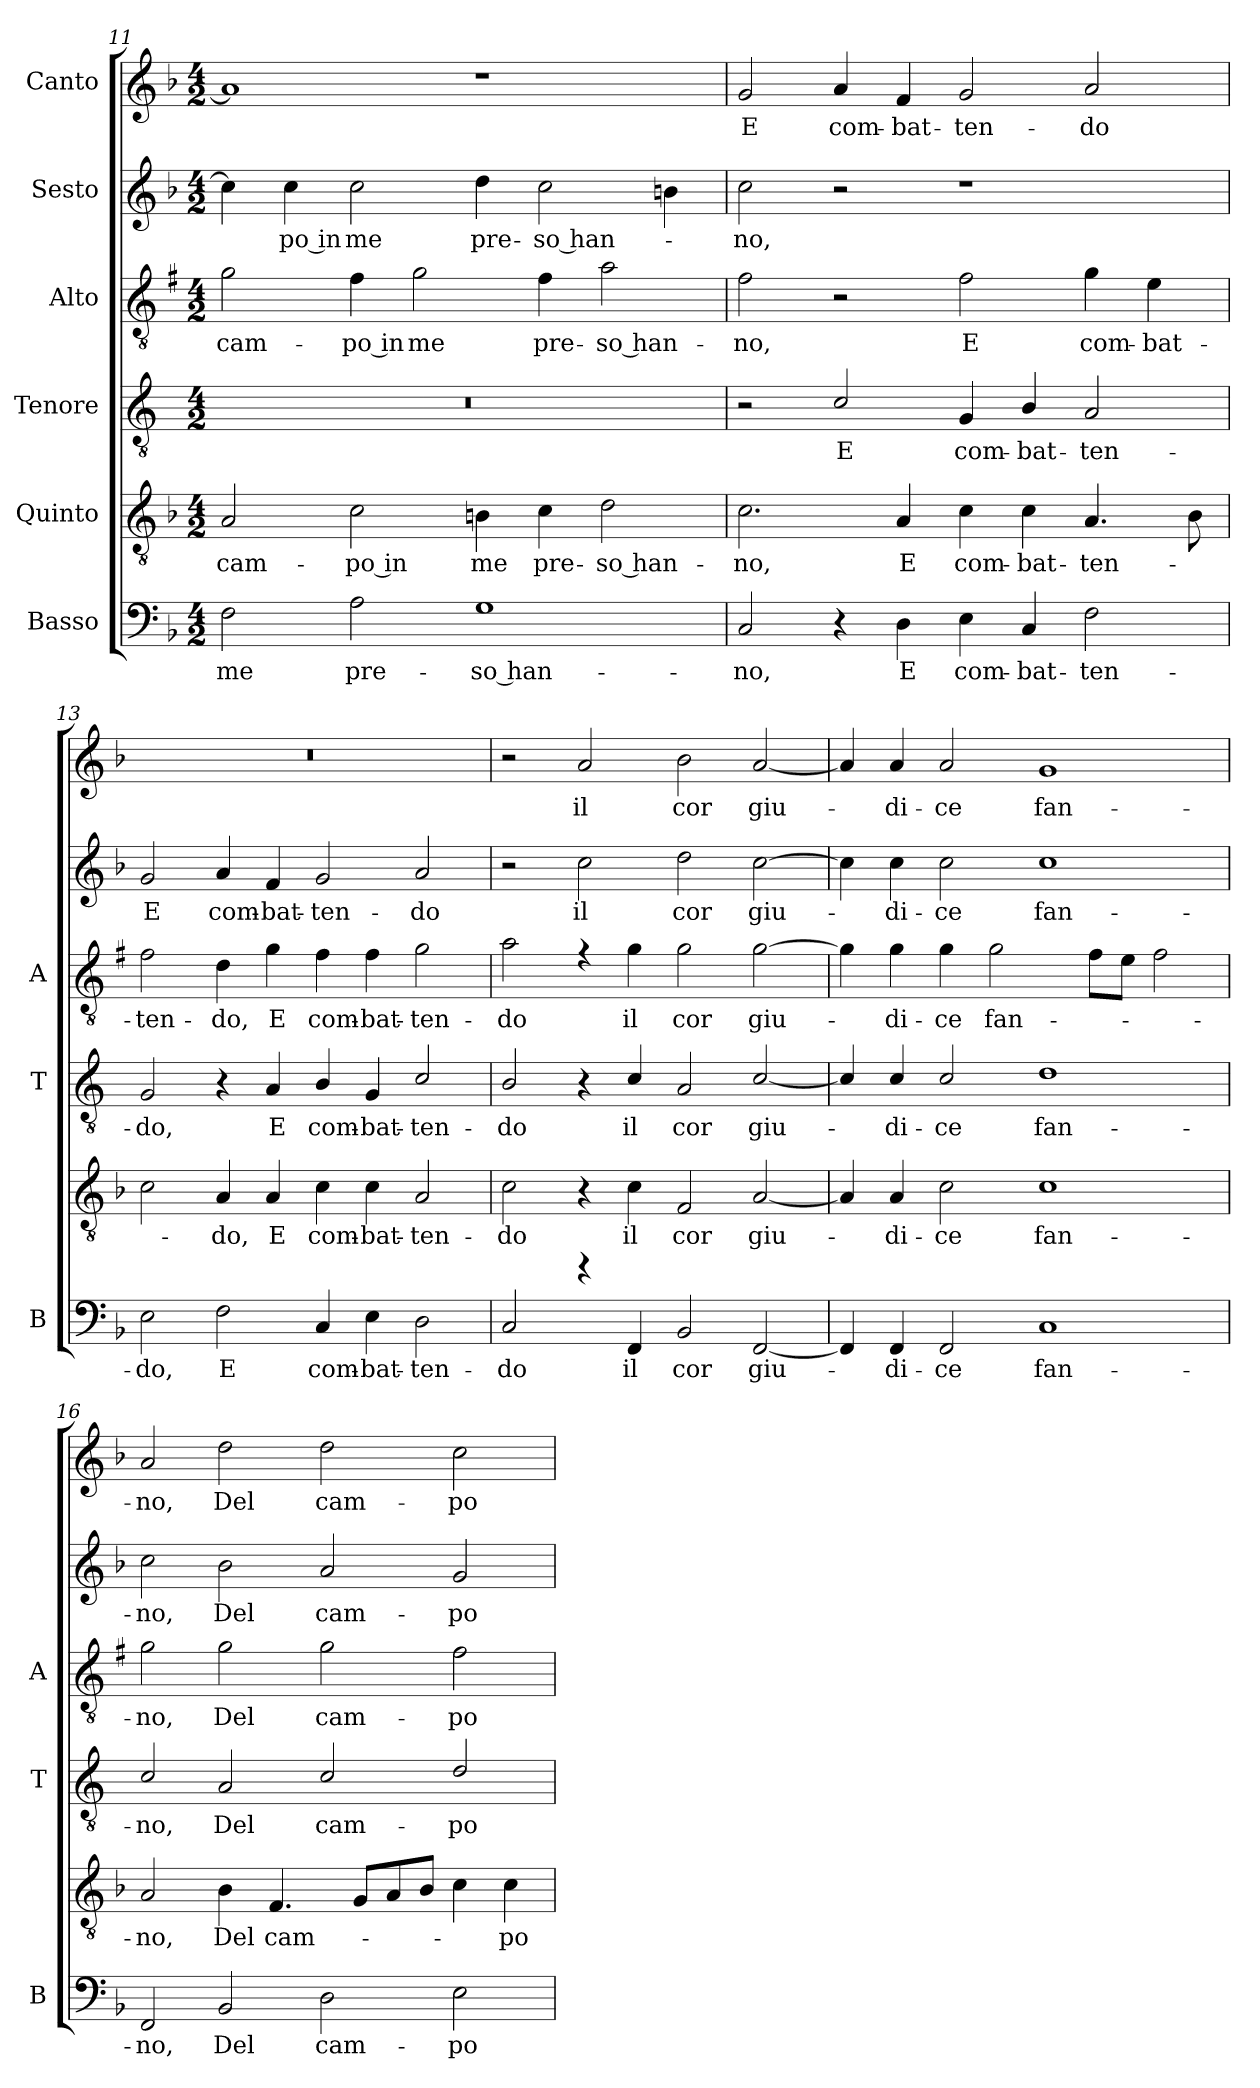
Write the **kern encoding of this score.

**kern	**text	**kern	**text	**kern	**text	**kern	**text	**kern	**text	**kern	**text
*part6	*part6	*part5	*part5	*part4	*part4	*part3	*part3	*part2	*part2	*part1	*part1
*staff6	*staff6	*staff5	*staff5	*staff4	*staff4	*staff3	*staff3	*staff2	*staff2	*staff1	*staff1
*I"Basso	*	*I"Quinto	*	*I"Tenore	*	*I"Alto	*	*I"Sesto	*	*I"Canto	*
*I'B	*	*	*	*I'T	*	*I'A	*	*	*	*	*
*clefF4	*	*clefGv2	*	*clefGv2	*	*clefGv2	*	*clefG2	*	*clefG2	*
*	*	*	*	*ITrd4c7	*	*ITrd1c2	*	*	*	*	*
*k[b-]	*	*k[b-]	*	*k[b-]	*	*k[b-]	*	*k[b-]	*	*k[b-]	*
*F:	*	*F:	*	*F:	*	*F:	*	*F:	*	*F:	*
*M4/2	*	*M4/2	*	*M4/2	*	*M4/2	*	*M4/2	*	*M4/2	*
=11	=11	=11	=11	=11	=11	=11	=11	=11	=11	=11	=11
!	!LO:LY:b	!	!LO:LY:b	!	!	!	!LO:LY:b	!	!	!	!
2F\	me	2A/	cam-	0r	.	2f\	cam-	4cc\]	.	1a]	.
!	!	!	!	!	!	!	!	!	!LO:LY:b	!	!
.	.	.	.	.	.	.	.	4cc\	-po in	.	.
!	!LO:LY:b	!	!LO:LY:b	!	!	!	!LO:LY:b	!	!LO:LY:b	!	!
2A\	pre-	2c\	-po in	.	.	4e\	-po in	2cc\	me	.	.
!	!	!	!	!	!	!	!LO:LY:b	!	!	!	!
.	.	.	.	.	.	2f\	me	.	.	.	.
!	!LO:LY:b	!	!LO:LY:b	!	!	!	!	!	!LO:LY:b	!	!
1G	-so han-	4Bn\	me	.	.	.	.	4dd\	pre-	1r	.
!	!	!	!LO:LY:b	!	!	!	!LO:LY:b	!	!LO:LY:b	!	!
.	.	4c\	pre-	.	.	4e\	pre-	2cc\	-so han-	.	.
!	!	!	!LO:LY:b	!	!	!	!LO:LY:b	!	!	!	!
.	.	2d\	-so han-	.	.	2g\	-so han-	.	.	.	.
.	.	.	.	.	.	.	.	4bn\	.	.	.
=12	=12	=12	=12	=12	=12	=12	=12	=12	=12	=12	=12
!	!LO:LY:b	!	!LO:LY:b	!	!	!	!LO:LY:b	!	!LO:LY:b	!	!LO:LY:b
2C/	-no,	2.c\	-no,	2r	.	2e\	-no,	2cc\	-no,	2g/	E
!	!	!	!	!	!LO:LY:b	!	!	!	!	!	!LO:LY:b
4r	.	.	.	2F/	E	2r	.	2r	.	4a/	com-
!	!LO:LY:b	!	!LO:LY:b	!	!	!	!	!	!	!	!LO:LY:b
4D\	E	4A/	E	.	.	.	.	.	.	4f/	-bat-
!	!LO:LY:b	!	!LO:LY:b	!	!LO:LY:b	!	!LO:LY:b	!	!	!	!LO:LY:b
4E\	com-	4c\	com-	4C/	com-	2e\	E	1r	.	2g/	-ten-
!	!LO:LY:b	!	!LO:LY:b	!	!LO:LY:b	!	!	!	!	!	!
4C/	-bat-	4c\	-bat-	4E/	-bat-	.	.	.	.	.	.
!	!LO:LY:b	!	!LO:LY:b	!	!LO:LY:b	!	!LO:LY:b	!	!	!	!LO:LY:b
2F\	-ten-	4.A/	-ten-	2D/	-ten-	4f\	com-	.	.	2a/	-do
!	!	!	!	!	!	!	!LO:LY:b	!	!	!	!
.	.	.	.	.	.	4d\	-bat-	.	.	.	.
.	.	8B-\	.	.	.	.	.	.	.	.	.
=13	=13	=13	=13	=13	=13	=13	=13	=13	=13	=13	=13
!	!LO:LY:b	!	!	!	!LO:LY:b	!	!LO:LY:b	!	!LO:LY:b	!	!
2E\	-do,	2c\	.	2C/	-do,	2e\	-ten-	2g/	E	0r	.
!	!LO:LY:b	!	!LO:LY:b	!	!	!	!LO:LY:b	!	!LO:LY:b	!	!
2F\	E	4A/	-do,	4r	.	4c\	-do,	4a/	com-	.	.
!	!	!	!LO:LY:b	!	!LO:LY:b	!	!LO:LY:b	!	!LO:LY:b	!	!
.	.	4A/	E	4D/	E	4f\	E	4f/	-bat-	.	.
!	!LO:LY:b	!	!LO:LY:b	!	!LO:LY:b	!	!LO:LY:b	!	!LO:LY:b	!	!
4C/	com-	4c\	com-	4E/	com-	4e\	com-	2g/	-ten-	.	.
!	!LO:LY:b	!	!LO:LY:b	!	!LO:LY:b	!	!LO:LY:b	!	!	!	!
4E\	-bat-	4c\	-bat-	4C/	-bat-	4e\	-bat-	.	.	.	.
!	!LO:LY:b	!	!LO:LY:b	!	!LO:LY:b	!	!LO:LY:b	!	!LO:LY:b	!	!
2D\	-ten-	2A/	-ten-	2F/	-ten-	2f\	-ten-	2a/	-do	.	.
!!LO:LB:g=z
=14	=14	=14	=14	=14	=14	=14	=14	=14	=14	=14	=14
!	!LO:LY:b	!	!LO:LY:b	!	!LO:LY:b	!	!LO:LY:b	!	!	!	!
2C/	-do	2c\	-do	2E/	-do	2g\	-do	2r	.	2r	.
!	!	!	!	!	!	!	!	!	!LO:LY:b	!	!LO:LY:b
4rf	.	4r	.	4r	.	4rf	.	2cc\	il	2a/	il
!	!LO:LY:b	!	!LO:LY:b	!	!LO:LY:b	!	!LO:LY:b	!	!	!	!
4FF/	il	4c\	il	4F/	il	4f\	il	.	.	.	.
!	!LO:LY:b	!	!LO:LY:b	!	!LO:LY:b	!	!LO:LY:b	!	!LO:LY:b	!	!LO:LY:b
2BB-/	cor	2F/	cor	2D/	cor	2f\	cor	2dd\	cor	2b-\	cor
!	!LO:LY:b	!	!LO:LY:b	!	!LO:LY:b	!	!LO:LY:b	!	!LO:LY:b	!	!LO:LY:b
[2FF/	giu-	[2A/	giu-	[2F/	giu-	[2f\	giu-	[2cc\	giu-	[2a/	giu-
=15	=15	=15	=15	=15	=15	=15	=15	=15	=15	=15	=15
4FF/]	.	4A/]	.	4F/]	.	4f\]	.	4cc\]	.	4a/]	.
!	!LO:LY:b	!	!LO:LY:b	!	!LO:LY:b	!	!LO:LY:b	!	!LO:LY:b	!	!LO:LY:b
4FF/	-di-	4A/	-di-	4F/	-di-	4f\	-di-	4cc\	-di-	4a/	-di-
!	!LO:LY:b	!	!LO:LY:b	!	!LO:LY:b	!	!LO:LY:b	!	!LO:LY:b	!	!LO:LY:b
2FF/	-ce	2c\	-ce	2F/	-ce	4f\	-ce	2cc\	-ce	2a/	-ce
!	!	!	!	!	!	!	!LO:LY:b	!	!	!	!
.	.	.	.	.	.	2f\	fan-	.	.	.	.
!	!LO:LY:b	!	!LO:LY:b	!	!LO:LY:b	!	!	!	!LO:LY:b	!	!LO:LY:b
1C	fan-	1c	fan-	1G	fan-	.	.	1cc	fan-	1g	fan-
.	.	.	.	.	.	8e\L	.	.	.	.	.
.	.	.	.	.	.	8d\J	.	.	.	.	.
.	.	.	.	.	.	2e\	.	.	.	.	.
=16	=16	=16	=16	=16	=16	=16	=16	=16	=16	=16	=16
!	!LO:LY:b	!	!LO:LY:b	!	!LO:LY:b	!	!LO:LY:b	!	!LO:LY:b	!	!LO:LY:b
2FF/	-no,	2A/	-no,	2F/	-no,	2f\	-no,	2cc\	-no,	2a/	-no,
!	!LO:LY:b	!	!LO:LY:b	!	!LO:LY:b	!	!LO:LY:b	!	!LO:LY:b	!	!LO:LY:b
2BB-/	Del	4B-\	Del	2D/	Del	2f\	Del	2b-\	Del	2dd\	Del
!	!	!	!LO:LY:b	!	!	!	!	!	!	!	!
.	.	4.F/	cam-	.	.	.	.	.	.	.	.
!	!LO:LY:b	!	!	!	!LO:LY:b	!	!LO:LY:b	!	!LO:LY:b	!	!LO:LY:b
2D\	cam-	.	.	2F/	cam-	2f\	cam-	2a/	cam-	2dd\	cam-
.	.	8G/L	.	.	.	.	.	.	.	.	.
.	.	8A/	.	.	.	.	.	.	.	.	.
.	.	8B-/J	.	.	.	.	.	.	.	.	.
!	!LO:LY:b	!	!	!	!LO:LY:b	!	!LO:LY:b	!	!LO:LY:b	!	!LO:LY:b
2E\	-po	4c\	.	2G/	-po	2e\	-po	2g/	-po	2cc\	-po
!	!	!	!LO:LY:b	!	!	!	!	!	!	!	!
.	.	4c\	-po	.	.	.	.	.	.	.	.
=	=	=	=	=	=	=	=	=	=	=	=
*-	*-	*-	*-	*-	*-	*-	*-	*-	*-	*-	*-
